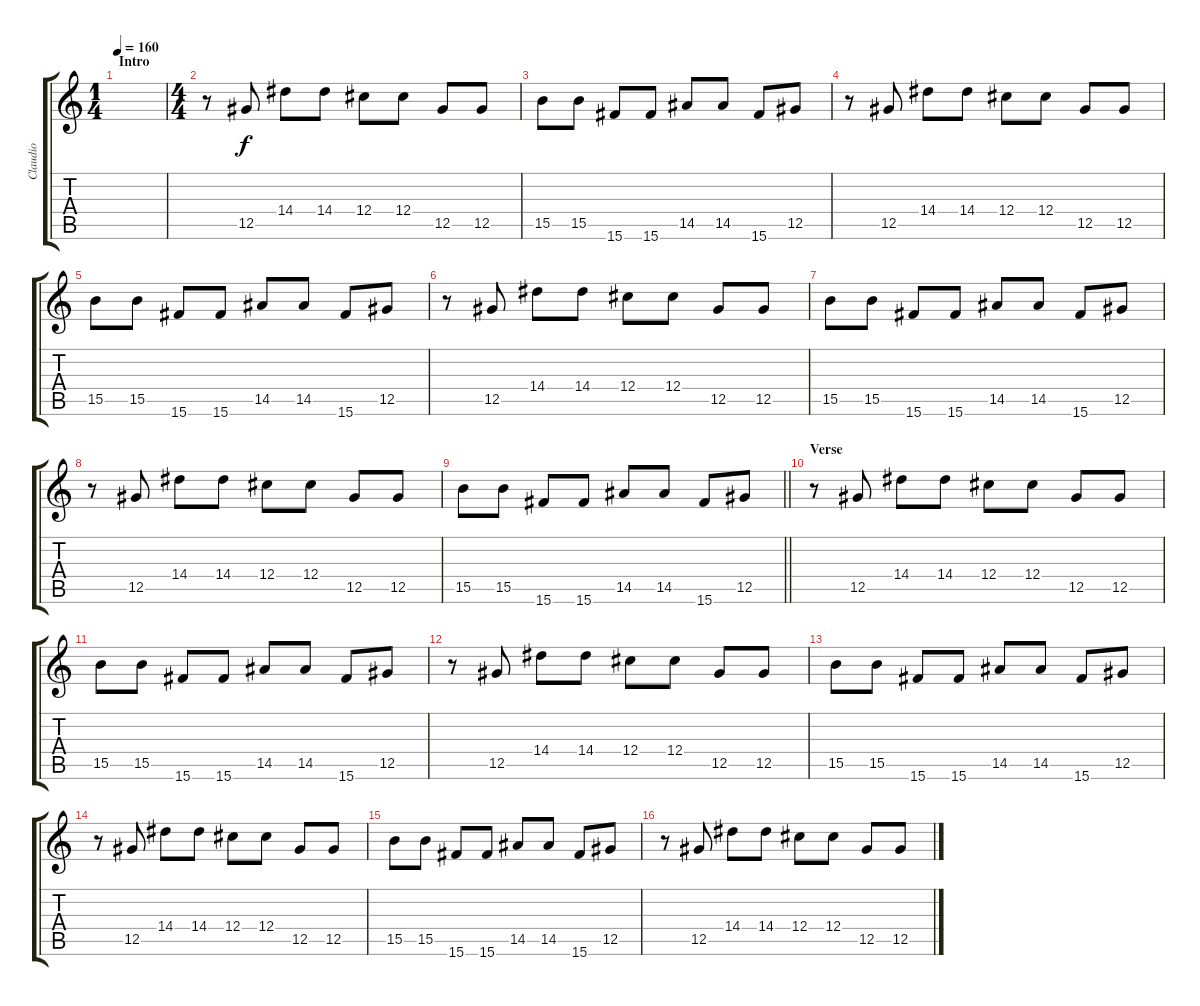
\track ("Claudio" "Claudio") {instrument distortionguitar}
\staff {score tabs}
\tuning (Eb4 Bb3 Gb3 Db3 Ab2 Eb2) {hide}
\ts (1 4)
\section ("" "Intro")
\tempo 160
\clef g2
\ks c
|
\ts (4 4)
r.8 12.5.8 14.4.8 14.4.8 12.4.8 12.4.8 12.5.8 12.5.8 |
15.5.8 15.5.8 15.6.8 15.6.8 14.5.8 14.5.8 15.6.8 12.5.8 |
r.8 12.5.8 14.4.8 14.4.8 12.4.8 12.4.8 12.5.8 12.5.8 |
15.5.8 15.5.8 15.6.8 15.6.8 14.5.8 14.5.8 15.6.8 12.5.8 |
r.8 12.5.8 14.4.8 14.4.8 12.4.8 12.4.8 12.5.8 12.5.8 |
15.5.8 15.5.8 15.6.8 15.6.8 14.5.8 14.5.8 15.6.8 12.5.8 |
r.8 12.5.8 14.4.8 14.4.8 12.4.8 12.4.8 12.5.8 12.5.8 |
\barLineRight lightlight
15.5.8 15.5.8 15.6.8 15.6.8 14.5.8 14.5.8 15.6.8 12.5.8 |
\section ("" "Verse")
r.8 12.5.8 14.4.8 14.4.8 12.4.8 12.4.8 12.5.8 12.5.8 |
15.5.8 15.5.8 15.6.8 15.6.8 14.5.8 14.5.8 15.6.8 12.5.8 |
r.8 12.5.8 14.4.8 14.4.8 12.4.8 12.4.8 12.5.8 12.5.8 |
15.5.8 15.5.8 15.6.8 15.6.8 14.5.8 14.5.8 15.6.8 12.5.8 |
r.8 12.5.8 14.4.8 14.4.8 12.4.8 12.4.8 12.5.8 12.5.8 |
15.5.8 15.5.8 15.6.8 15.6.8 14.5.8 14.5.8 15.6.8 12.5.8 |
r.8 12.5.8 14.4.8 14.4.8 12.4.8 12.4.8 12.5.8 12.5.8
